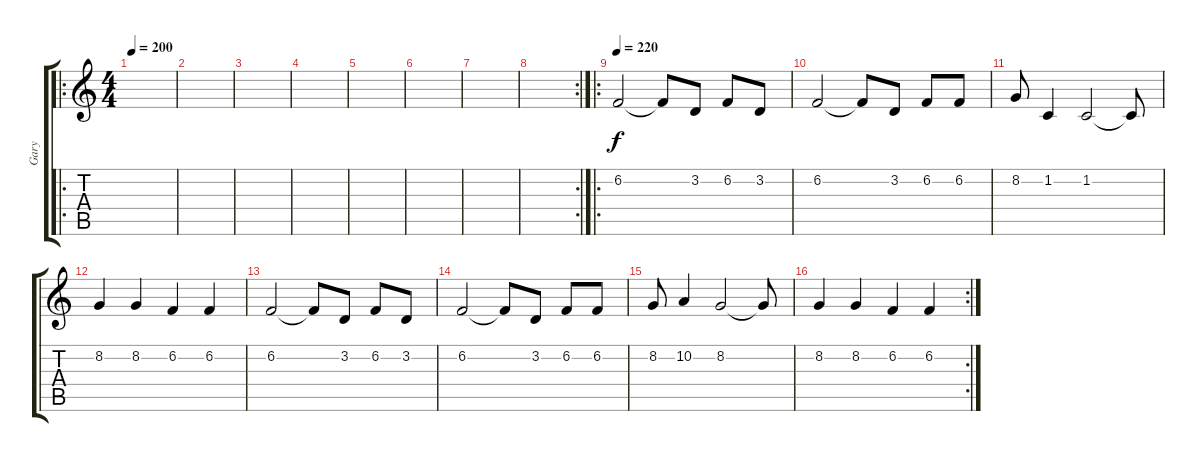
\track ("Gary" "Gary") {instrument trombone}
\staff {score tabs}
\tuning (E4 B3 G3 D3 A2 E2) {hide}
\ro
\ts (4 4)
\tempo 200
\clef g2
\ks c
|
|
|
|
|
|
|
\rc 2
|
\ro
\tempo 220
6.2.2 6.2{t}.8 3.2.8 6.2.8 3.2.8 |
6.2.2 6.2{t}.8 3.2.8 6.2.8 6.2.8 |
8.2.8 1.2.4 1.2.2 1.2{t}.8 |
8.2.4 8.2.4 6.2.4 6.2.4 |
6.2.2 6.2{t}.8 3.2.8 6.2.8 3.2.8 |
6.2.2 6.2{t}.8 3.2.8 6.2.8 6.2.8 |
8.2.8 10.2.4 8.2.2 8.2{t}.8 |
\rc 2
8.2.4 8.2.4 6.2.4 6.2.4
